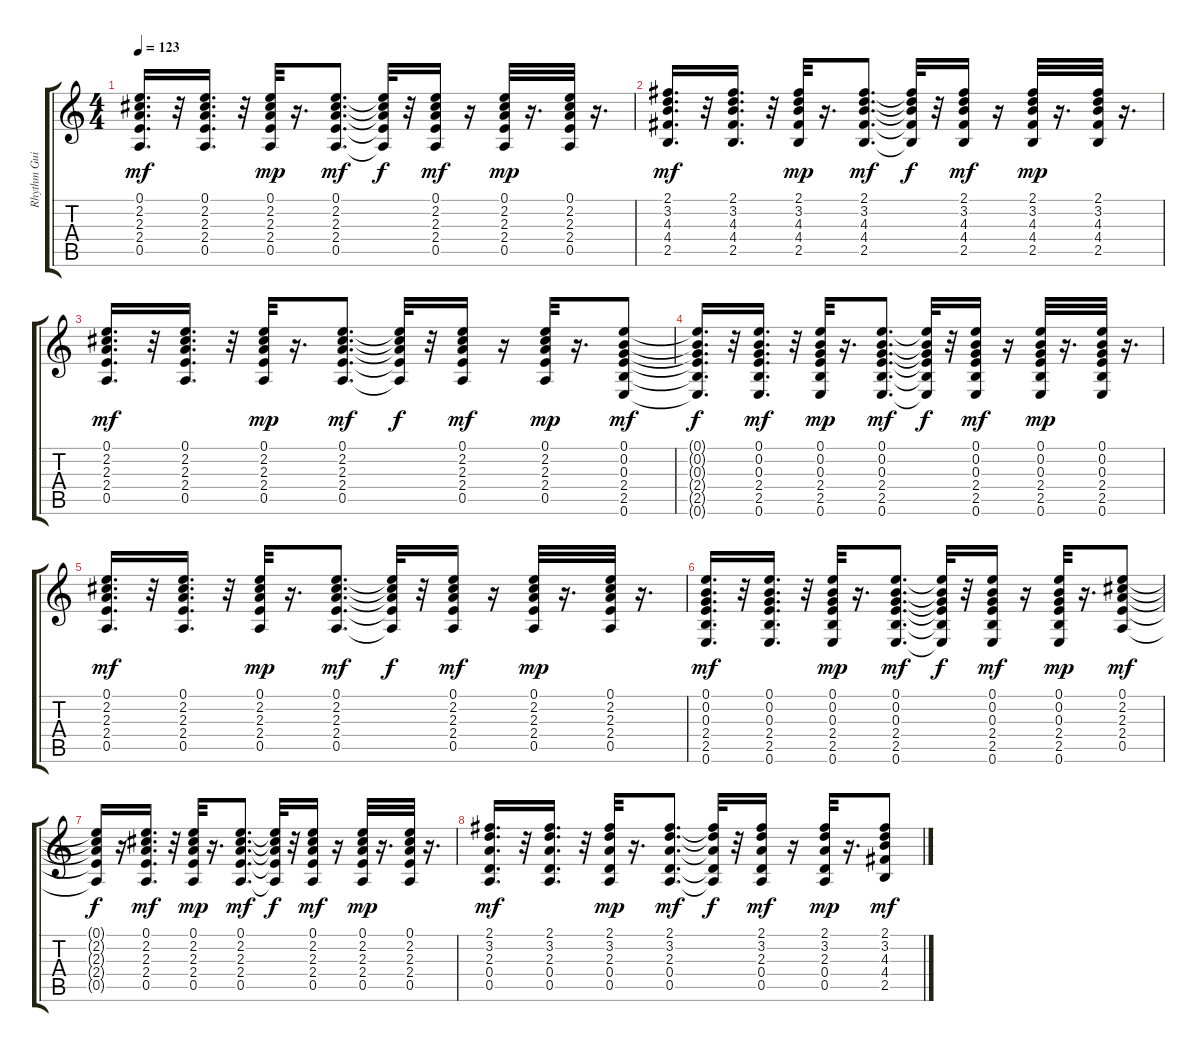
\track ("Rhythm Guitar" "Rhythm Gui") {instrument acousticguitarsteel}
\staff {score tabs}
\tuning (E4 B3 G3 D3 A2 E2) {hide}
\ts (4 4)
\tempo 123
\clef g2
\ks c
(0.1 2.2 2.3 2.4 0.5).16{d dy mf} r.32 (0.1 2.2 2.3 2.4 0.5).16{d} r.32 (0.1 2.2 2.3 2.4 0.5).32{dy mp} r.16{d} (0.1 2.2 2.3 2.4 0.5).8{d dy mf} (0.1{t} 2.2{t} 2.3{t} 2.4{t} 0.5{t}).32{dy f} r.32 (0.1 2.2 2.3 2.4 0.5).16{dy mf} r.16 (0.1 2.2 2.3 2.4 0.5).32{dy mp} r.16{d} (0.1 2.2 2.3 2.4 0.5).32 r.16{d} |
(2.1 3.2 4.3 4.4 2.5).16{d dy mf} r.32 (2.1 3.2 4.3 4.4 2.5).16{d} r.32 (2.1 3.2 4.3 4.4 2.5).32{dy mp} r.16{d} (2.1 3.2 4.3 4.4 2.5).8{d dy mf} (2.1{t} 3.2{t} 4.3{t} 4.4{t} 2.5{t}).32{dy f} r.32 (2.1 3.2 4.3 4.4 2.5).16{dy mf} r.16 (2.1 3.2 4.3 4.4 2.5).32{dy mp} r.16{d} (2.1 3.2 4.3 4.4 2.5).32 r.16{d} |
(0.1 2.2 2.3 2.4 0.5).16{d dy mf} r.32 (0.1 2.2 2.3 2.4 0.5).16{d} r.32 (0.1 2.2 2.3 2.4 0.5).32{dy mp} r.16{d} (0.1 2.2 2.3 2.4 0.5).8{d dy mf} (0.1{t} 2.2{t} 2.3{t} 2.4{t} 0.5{t}).32{dy f} r.32 (0.1 2.2 2.3 2.4 0.5).16{dy mf} r.16 (0.1 2.2 2.3 2.4 0.5).32{dy mp} r.16{d} (0.1 0.2 0.3 2.4 2.5 0.6).8{dy mf} |
(0.1{t} 0.2{t} 0.3{t} 2.4{t} 2.5{t} 0.6{t}).16{d dy f} r.32 (0.1 0.2 0.3 2.4 2.5 0.6).16{d dy mf} r.32 (0.1 0.2 0.3 2.4 2.5 0.6).32{dy mp} r.16{d} (0.1 0.2 0.3 2.4 2.5 0.6).8{d dy mf} (0.1{t} 0.2{t} 0.3{t} 2.4{t} 2.5{t} 0.6{t}).32{dy f} r.32 (0.1 0.2 0.3 2.4 2.5 0.6).16{dy mf} r.16 (0.1 0.2 0.3 2.4 2.5 0.6).32{dy mp} r.16{d} (0.1 0.2 0.3 2.4 2.5 0.6).32 r.16{d} |
(0.1 2.2 2.3 2.4 0.5).16{d dy mf} r.32 (0.1 2.2 2.3 2.4 0.5).16{d} r.32 (0.1 2.2 2.3 2.4 0.5).32{dy mp} r.16{d} (0.1 2.2 2.3 2.4 0.5).8{d dy mf} (0.1{t} 2.2{t} 2.3{t} 2.4{t} 0.5{t}).32{dy f} r.32 (0.1 2.2 2.3 2.4 0.5).16{dy mf} r.16 (0.1 2.2 2.3 2.4 0.5).32{dy mp} r.16{d} (0.1 2.2 2.3 2.4 0.5).32 r.16{d} |
(0.1 0.2 0.3 2.4 2.5 0.6).16{d dy mf} r.32 (0.1 0.2 0.3 2.4 2.5 0.6).16{d} r.32 (0.1 0.2 0.3 2.4 2.5 0.6).32{dy mp} r.16{d} (0.1 0.2 0.3 2.4 2.5 0.6).8{d dy mf} (0.1{t} 0.2{t} 0.3{t} 2.4{t} 2.5{t} 0.6{t}).32{dy f} r.32 (0.1 0.2 0.3 2.4 2.5 0.6).16{dy mf} r.16 (0.1 0.2 0.3 2.4 2.5 0.6).32{dy mp} r.16{d} (0.1 2.2 2.3 2.4 0.5).8{dy mf} |
(0.1{t} 2.2{t} 2.3{t} 2.4{t} 0.5{t}).16{dy f} r.16 (0.1 2.2 2.3 2.4 0.5).16{d dy mf} r.32 (0.1 2.2 2.3 2.4 0.5).32{dy mp} r.16{d} (0.1 2.2 2.3 2.4 0.5).8{d dy mf} (0.1{t} 2.2{t} 2.3{t} 2.4{t} 0.5{t}).32{dy f} r.32 (0.1 2.2 2.3 2.4 0.5).16{dy mf} r.16 (0.1 2.2 2.3 2.4 0.5).32{dy mp} r.16{d} (0.1 2.2 2.3 2.4 0.5).32 r.16{d} |
(2.1 3.2 2.3 0.4 0.5).16{d dy mf} r.32 (2.1 3.2 2.3 0.4 0.5).16{d} r.32 (2.1 3.2 2.3 0.4 0.5).32{dy mp} r.16{d} (2.1 3.2 2.3 0.4 0.5).8{d dy mf} (2.1{t} 3.2{t} 2.3{t} 0.4{t} 0.5{t}).32{dy f} r.32 (2.1 3.2 2.3 0.4 0.5).16{dy mf} r.16 (2.1 3.2 2.3 0.4 0.5).32{dy mp} r.16{d} (2.1 3.2 4.3 4.4 2.5).8{dy mf}
